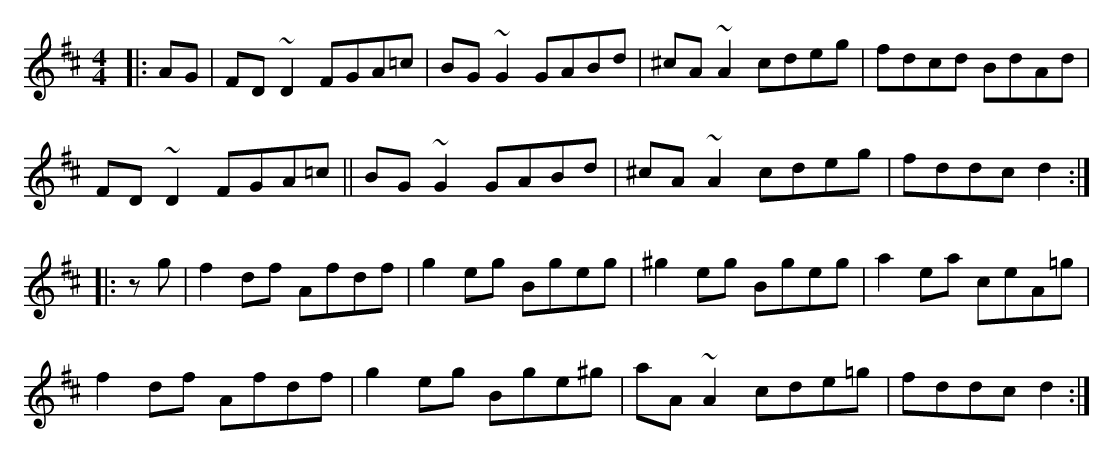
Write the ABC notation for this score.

X:1
M:4/4
K:D
|:AG|FD~D2 FGA=c|BG~G2 GABd|^cA~A2 cdeg|fdcd BdAd|
FD~D2 FGA=c||BG~G2 GABd|^cA~A2 cdeg|fddc d2:|
|:zg|f2df Afdf|g2eg Bgeg|^g2eg Bgeg|a2ea ceA=g|
f2df Afdf|g2eg Bge^g|aA~A2 cde=g|fddc d2:|
